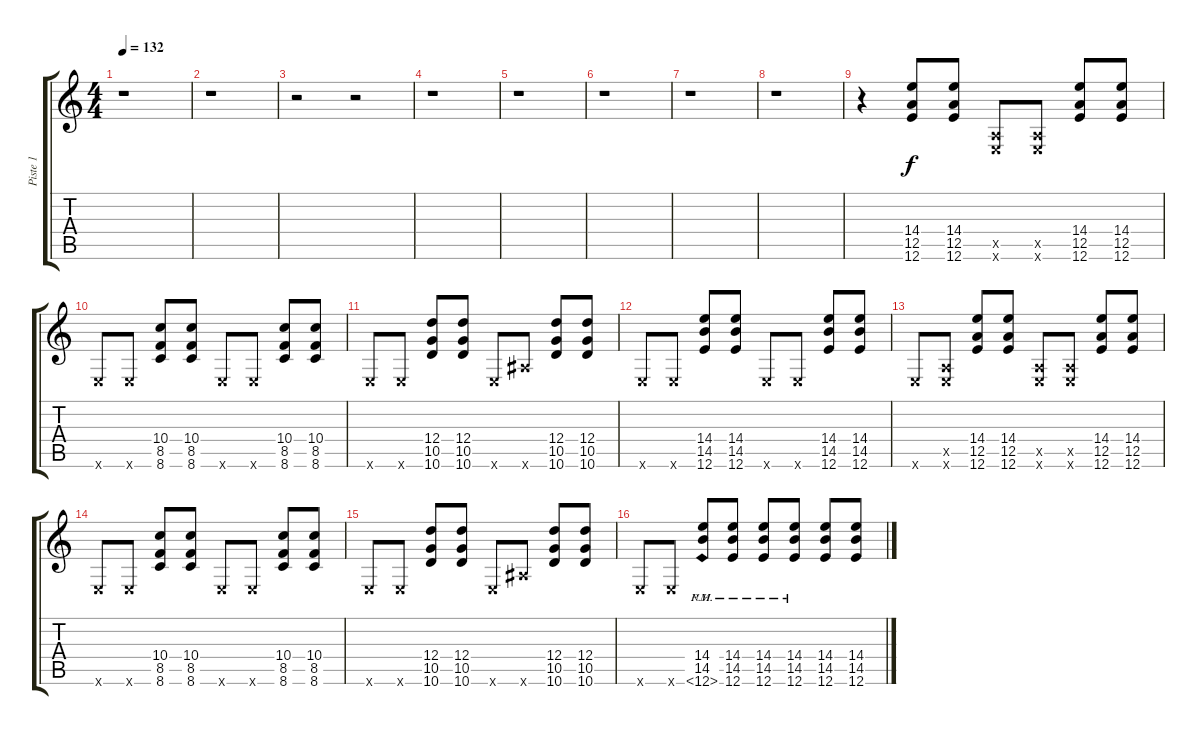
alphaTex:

\track ("Piste 1" "Piste 1") {instrument distortionguitar}
\staff {score tabs}
\tuning (E4 B3 G3 D3 A2 E2) {hide}
\ts (4 4)
\tempo 132
\clef g2
\ks c
r.1{dy f instrument distortionguitar} |
r.1 |
r.2 r.2 |
r.1 |
r.1 |
r.1 |
r.1 |
r.1 |
r.4 (14.4 12.5 12.6).8 (14.4 12.5 12.6).8 (0.5{x} 0.6{x}).8 (0.5{x} 0.6{x}).8 (14.4 12.5 12.6).8 (14.4 12.5 12.6).8 |
0.6{x}.8 0.6{x}.8 (10.4 8.5 8.6).8 (10.4 8.5 8.6).8 0.6{x}.8 0.6{x}.8 (10.4 8.5 8.6).8 (10.4 8.5 8.6).8 |
0.6{x}.8 0.6{x}.8 (12.4 10.5 10.6).8 (12.4 10.5 10.6).8 0.6{x}.8 6.6{x}.8 (12.4 10.5 10.6).8 (12.4 10.5 10.6).8 |
0.6{x}.8 0.6{x}.8 (14.4 14.5 12.6).8 (14.4 14.5 12.6).8 0.6{x}.8 0.6{x}.8 (14.4 14.5 12.6).8 (14.4 14.5 12.6).8 |
0.6{x}.8 (0.5{x} 0.6{x}).8 (14.4 12.5 12.6).8 (14.4 12.5 12.6).8 (0.5{x} 0.6{x}).8 (0.5{x} 0.6{x}).8 (14.4 12.5 12.6).8 (14.4 12.5 12.6).8 |
0.6{x}.8 0.6{x}.8 (10.4 8.5 8.6).8 (10.4 8.5 8.6).8 0.6{x}.8 0.6{x}.8 (10.4 8.5 8.6).8 (10.4 8.5 8.6).8 |
0.6{x}.8 0.6{x}.8 (12.4 10.5 10.6).8 (12.4 10.5 10.6).8 0.6{x}.8 6.6{x}.8 (12.4 10.5 10.6).8 (12.4 10.5 10.6).8 |
0.6{x}.8 0.6{x}.8 (14.4 14.5{pm} 12.6{nh}).8 (14.4 14.5{pm} 12.6).8 (14.4{pm} 14.5 12.6).8 (14.4{pm} 14.5 12.6).8 (14.4 14.5 12.6).8 (14.4 14.5 12.6).8
